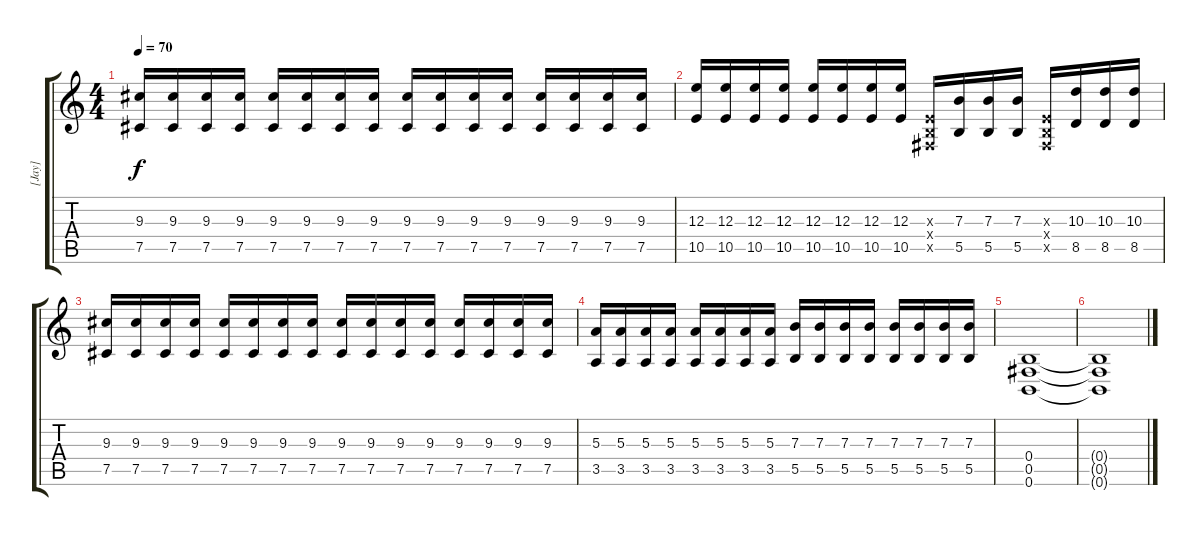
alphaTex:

\track ("[Jay]" "[Jay]") {instrument distortionguitar}
\staff {score tabs}
\tuning (Db4 Ab3 E3 B2 Gb2 B1) {hide}
\ts (4 4)
\tempo 70
\clef g2
\ks c
(9.3 7.5).16{dy f volume 14} (9.3 7.5).16 (9.3 7.5).16 (9.3 7.5).16 (9.3 7.5).16 (9.3 7.5).16 (9.3 7.5).16 (9.3 7.5).16 (9.3 7.5).16 (9.3 7.5).16 (9.3 7.5).16 (9.3 7.5).16 (9.3 7.5).16 (9.3 7.5).16 (9.3 7.5).16 (9.3 7.5).16 |
(12.3 10.5).16 (12.3 10.5).16 (12.3 10.5).16 (12.3 10.5).16 (12.3 10.5).16 (12.3 10.5).16 (12.3 10.5).16 (12.3 10.5).16 (0.3{x} 0.4{x} 0.5{x}).16 (7.3 5.5).16 (7.3 5.5).16 (7.3 5.5).16 (0.3{x} 0.4{x} 0.5{x}).16 (10.3 8.5).16 (10.3 8.5).16 (10.3 8.5).16 |
(9.3 7.5).16{volume 14} (9.3 7.5).16 (9.3 7.5).16 (9.3 7.5).16 (9.3 7.5).16 (9.3 7.5).16 (9.3 7.5).16 (9.3 7.5).16 (9.3 7.5).16 (9.3 7.5).16 (9.3 7.5).16 (9.3 7.5).16 (9.3 7.5).16 (9.3 7.5).16 (9.3 7.5).16 (9.3 7.5).16 |
(5.3 3.5).16 (5.3 3.5).16 (5.3 3.5).16 (5.3 3.5).16 (5.3 3.5).16 (5.3 3.5).16 (5.3 3.5).16 (5.3 3.5).16 (7.3 5.5).16 (7.3 5.5).16 (7.3 5.5).16 (7.3 5.5).16 (7.3 5.5).16 (7.3 5.5).16 (7.3 5.5).16 (7.3 5.5).16 |
(0.4 0.5 0.6).1{volume 0} |
(0.4{t} 0.5{t} 0.6{t}).1
